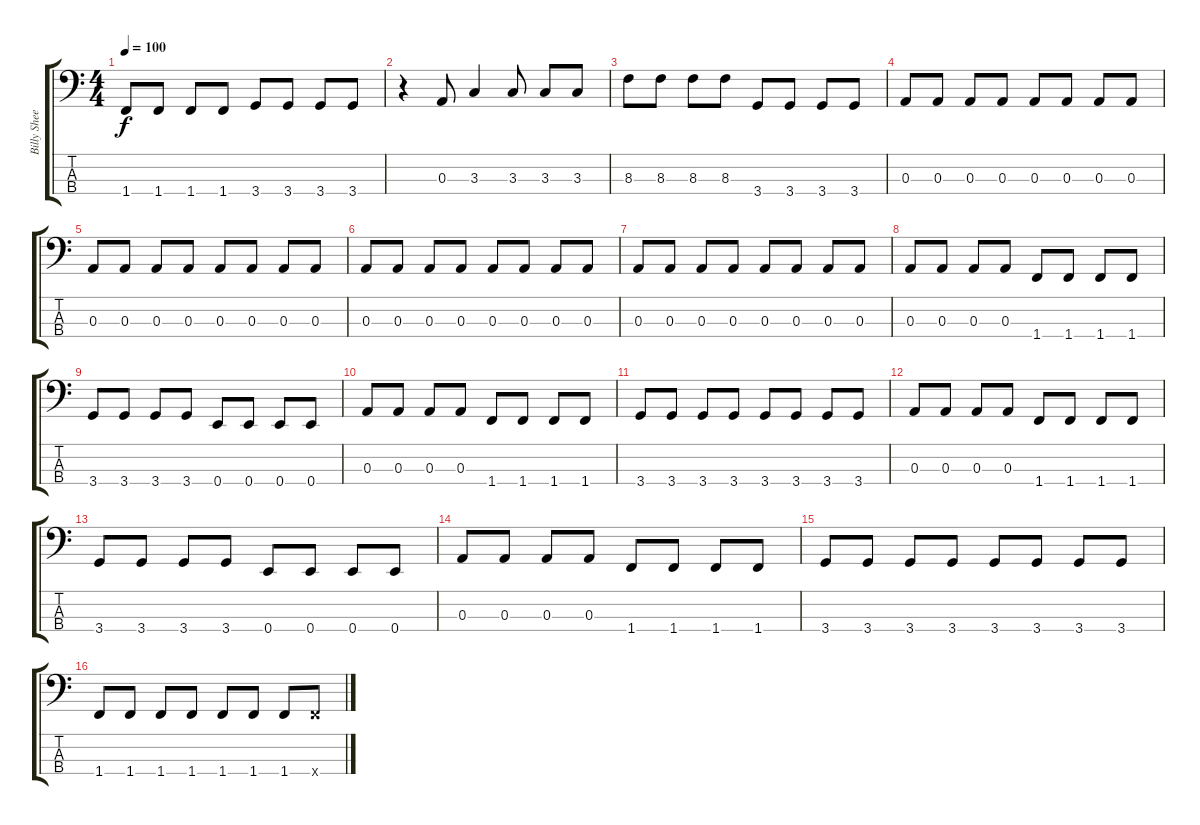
\track ("Billy Sheehan" "Billy Shee") {instrument electricbassfinger}
\staff {score tabs}
\tuning (G2 D2 A1 E1) {hide}
\ts (4 4)
\tempo 100
\clef f4
\ks c
1.4.8{dy f} 1.4.8 1.4.8 1.4.8 3.4.8 3.4.8 3.4.8 3.4.8 |
r.4 0.3.8 3.3.4 3.3.8 3.3.8 3.3.8 |
8.3.8 8.3.8 8.3.8 8.3.8 3.4.8 3.4.8 3.4.8 3.4.8 |
0.3.8 0.3.8 0.3.8 0.3.8 0.3.8 0.3.8 0.3.8 0.3.8 |
0.3.8 0.3.8 0.3.8 0.3.8 0.3.8 0.3.8 0.3.8 0.3.8 |
0.3.8 0.3.8 0.3.8 0.3.8 0.3.8 0.3.8 0.3.8 0.3.8 |
0.3.8 0.3.8 0.3.8 0.3.8 0.3.8 0.3.8 0.3.8 0.3.8 |
0.3.8 0.3.8 0.3.8 0.3.8 1.4.8 1.4.8 1.4.8 1.4.8 |
3.4.8 3.4.8 3.4.8 3.4.8 0.4.8 0.4.8 0.4.8 0.4.8 |
0.3.8 0.3.8 0.3.8 0.3.8 1.4.8 1.4.8 1.4.8 1.4.8 |
3.4.8 3.4.8 3.4.8 3.4.8 3.4.8 3.4.8 3.4.8 3.4.8 |
0.3.8 0.3.8 0.3.8 0.3.8 1.4.8 1.4.8 1.4.8 1.4.8 |
3.4.8 3.4.8 3.4.8 3.4.8 0.4.8 0.4.8 0.4.8 0.4.8 |
0.3.8 0.3.8 0.3.8 0.3.8 1.4.8 1.4.8 1.4.8 1.4.8 |
3.4.8 3.4.8 3.4.8 3.4.8 3.4.8 3.4.8 3.4.8 3.4.8 |
1.4.8 1.4.8 1.4.8 1.4.8 1.4.8 1.4.8 1.4.8 1.4{x}.8
